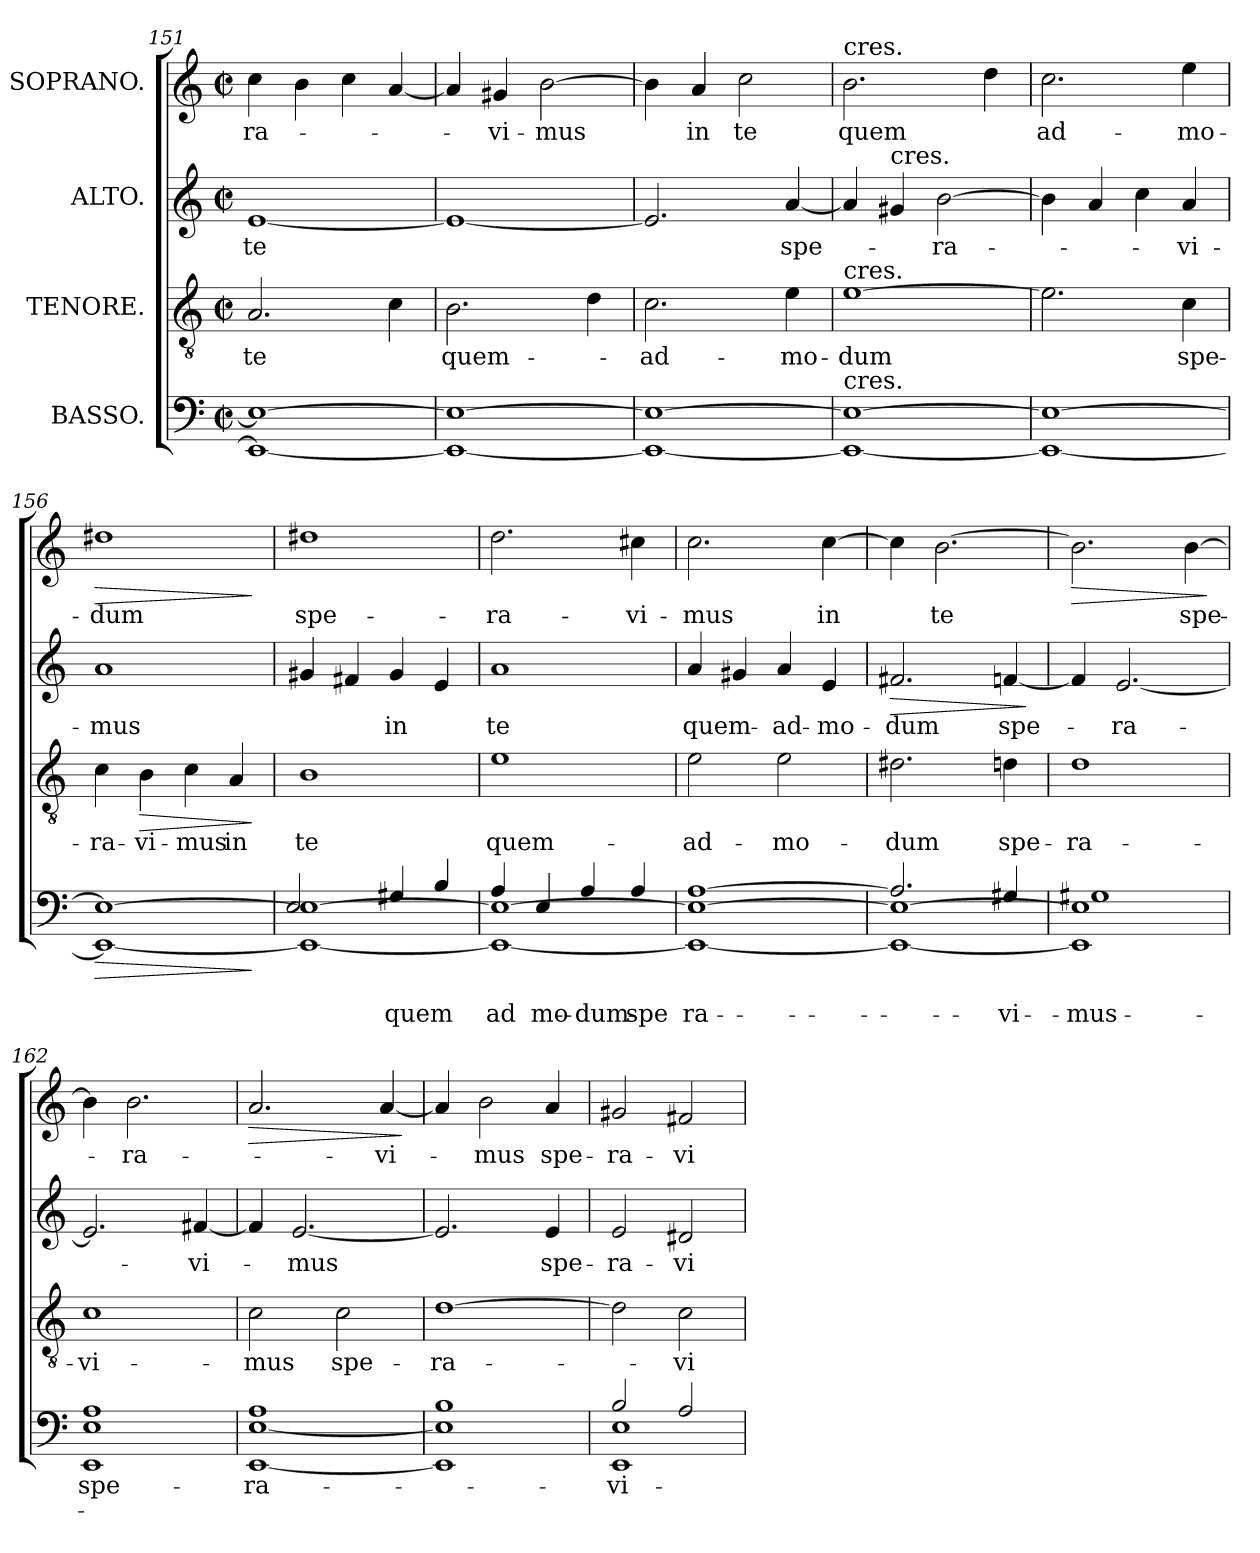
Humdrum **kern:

**kern	**text	**text	**dynam	**kern	**text	**dynam	**kern	**text	**dynam	**kern	**text	**dynam
*part4	*part4	*part4	*part4	*part3	*part3	*part3	*part2	*part2	*part2	*part1	*part1	*part1
*staff4	*staff4	*staff4	*staff4	*staff3	*staff3	*staff3	*staff2	*staff2	*staff2	*staff1	*staff1	*staff1
*I"BASSO.	*	*	*	*I"TENORE.	*	*	*I"ALTO.	*	*	*I"SOPRANO.	*	*
*clefF4	*	*	*	*clefGv2	*	*	*clefG2	*	*	*clefG2	*	*
*k[]	*	*	*	*k[]	*	*	*k[]	*	*	*k[]	*	*
*M2/2	*	*	*	*M2/2	*	*	*M2/2	*	*	*M2/2	*	*
*met(c|)	*	*	*	*met(c|)	*	*	*met(c|)	*	*	*met(c|)	*	*
=151	=151	=151	=151	=151	=151	=151	=151	=151	=151	=151	=151	=151
*^	*	*	*	*	*	*	*	*	*	*	*	*
!	!	!	!	!	!	!LO:LY:b	!	!	!LO:LY:b	!	!	!LO:LY:b	!
1E_	1EE_	.	.	.	2.A/	te	.	[1e	te	.	4cc\	-ra-	.
.	.	.	.	.	.	.	.	.	.	.	4b\	.	.
.	.	.	.	.	.	.	.	.	.	.	4cc\	.	.
.	.	.	.	.	4c\	.	.	.	.	.	[4a/	.	.
=152	=152	=152	=152	=152	=152	=152	=152	=152	=152	=152	=152	=152	=152
!	!	!	!	!	!	!LO:LY:b	!	!	!	!	!	!	!
1E_	1EE_	.	.	.	2.B\	quem-	.	1e_	.	.	4a/]	.	.
!	!	!	!	!	!	!	!	!	!	!	!	!LO:LY:b	!
.	.	.	.	.	.	.	.	.	.	.	4g#X/	-vi-	.
!	!	!	!	!	!	!	!	!	!	!	!	!LO:LY:b	!
.	.	.	.	.	.	.	.	.	.	.	[2b\	-mus	.
.	.	.	.	.	4d\	.	.	.	.	.	.	.	.
=153	=153	=153	=153	=153	=153	=153	=153	=153	=153	=153	=153	=153	=153
!	!	!	!	!	!	!LO:LY:b	!	!	!	!	!	!	!
1E_	1EE_	.	.	.	2.c\	-ad-	.	2.e/]	.	.	4b\]	.	.
!	!	!	!	!	!	!	!	!	!	!	!	!LO:LY:b	!
.	.	.	.	.	.	.	.	.	.	.	4a/	in	.
!	!	!	!	!	!	!	!	!	!	!	!	!LO:LY:b	!
.	.	.	.	.	.	.	.	.	.	.	2cc\	te	.
!	!	!	!	!	!	!LO:LY:b	!	!	!LO:LY:b	!	!	!	!
.	.	.	.	.	4e\	-mo-	.	[4a/	spe-	.	.	.	.
!!LO:PB:g=z
=154	=154	=154	=154	=154	=154	=154	=154	=154	=154	=154	=154	=154	=154
!	!	!	!	!	!	!	!	!	!	!	!LO:TX:a:t=cres.	!	!
!	!	!	!	!	!LO:TX:a:t=cres.	!	!	!	!	!	!	!	!
!LO:TX:a:t=cres.	!	!	!	!	!	!	!	!	!	!	!	!	!
!	!	!	!	!	!	!LO:LY:b	!	!	!	!	!	!LO:LY:b	!
1E_	1EE_	.	.	.	[1e	-dum	.	4a/]	.	.	2.b\	quem	.
!	!	!	!	!	!	!	!	!LO:TX:a:t=cres.	!	!	!	!	!
.	.	.	.	.	.	.	.	4g#X/	.	.	.	.	.
!	!	!	!	!	!	!	!	!	!LO:LY:b	!	!	!	!
.	.	.	.	.	.	.	.	[2b\	-ra-	.	.	.	.
.	.	.	.	.	.	.	.	.	.	.	4dd\	.	.
=155	=155	=155	=155	=155	=155	=155	=155	=155	=155	=155	=155	=155	=155
!	!	!	!	!	!	!	!	!	!	!	!	!LO:LY:b	!
1E_	1EE_	.	.	.	2.e\]	.	.	4b\]	.	.	2.cc\	ad-	.
.	.	.	.	.	.	.	.	4a/	.	.	.	.	.
.	.	.	.	.	.	.	.	4cc\	.	.	.	.	.
!	!	!	!	!	!	!LO:LY:b	!	!	!LO:LY:b	!	!	!LO:LY:b	!
.	.	.	.	.	4c\	spe-	.	4a/	-vi-	.	4ee\	-mo-	.
=156	=156	=156	=156	=156	=156	=156	=156	=156	=156	=156	=156	=156	=156
!	!	!	!	!LO:HP:b	!	!LO:LY:b	!	!	!LO:LY:b	!	!	!LO:LY:b	!LO:HP:b
1E_	1EE_	.	.	>	4c\	-ra-	.	1a	-mus	.	1dd#X	-dum	>
!	!	!	!	!	!	!LO:LY:b	!LO:HP:b	!	!	!	!	!	!
.	.	.	.	.	4B\	-vi-	>	.	.	.	.	.	.
!	!	!	!	!	!	!LO:LY:b	!	!	!	!	!	!	!
.	.	.	.	.	4c\	-mus	.	.	.	.	.	.	.
!	!	!	!	!	!	!LO:LY:b	!	!	!	!	!	!	!
.	.	.	.	.	4A/	in	.	.	.	.	.	.	.
*v	*v	*	*	*	*	*	*	*	*	*	*	*	*
.	.	.	]	.	.	]	.	.	.	.	.	]
=157	=157	=157	=157	=157	=157	=157	=157	=157	=157	=157	=157	=157
*^	*	*	*	*	*	*	*	*	*	*	*	*
*	*^	*	*	*	*	*	*	*	*	*	*	*	*
!	!	!	!	!	!	!	!LO:LY:b	!	!	!	!	!	!LO:LY:b	!
1E_	1EE_	2E/	.	.	.	1B	te	.	4g#X/	.	.	1dd#X	spe-	.
.	.	.	.	.	.	.	.	.	4f#X/	.	.	.	.	.
!	!	!	!	!LO:LY:b	!	!	!	!	!	!LO:LY:b	!	!	!	!
.	.	4G#X/	.	quem	.	.	.	.	4g#/	in	.	.	.	.
.	.	4B/	.	.	.	.	.	.	4e/	.	.	.	.	.
=158	=158	=158	=158	=158	=158	=158	=158	=158	=158	=158	=158	=158	=158	=158
!	!	!	!	!LO:LY:b	!	!	!LO:LY:b	!	!	!LO:LY:b	!	!	!LO:LY:b	!
1E_	1EE_	4A/	.	ad-	.	1e	quem-	.	1a	te	.	2.dd\	-ra-	.
!	!	!	!	!LO:LY:b	!	!	!	!	!	!	!	!	!	!
.	.	4E/	.	-mo-	.	.	.	.	.	.	.	.	.	.
!	!	!	!	!LO:LY:b	!	!	!	!	!	!	!	!	!	!
.	.	4A/	.	-dum	.	.	.	.	.	.	.	.	.	.
!	!	!	!	!LO:LY:b	!	!	!	!	!	!	!	!	!LO:LY:b	!
.	.	4A/	.	spe-	.	.	.	.	.	.	.	4cc#X\	-vi-	.
=159	=159	=159	=159	=159	=159	=159	=159	=159	=159	=159	=159	=159	=159	=159
!	!	!	!	!LO:LY:b	!	!	!LO:LY:b	!	!	!LO:LY:b	!	!	!LO:LY:b	!
1E_	1EE_	[1A	.	-ra-	.	2e\	-ad-	.	4a/	quem-	.	2.cc\	-mus	.
.	.	.	.	.	.	.	.	.	4g#X/	.	.	.	.	.
!	!	!	!	!	!	!	!LO:LY:b	!	!	!LO:LY:b	!	!	!	!
.	.	.	.	.	.	2e\	-mo-	.	4a/	-ad-	.	.	.	.
!	!	!	!	!	!	!	!	!	!	!LO:LY:b	!	!	!LO:LY:b	!
.	.	.	.	.	.	.	.	.	4e/	-mo-	.	[4cc\	in	.
!!LO:LB:g=z
=160	=160	=160	=160	=160	=160	=160	=160	=160	=160	=160	=160	=160	=160	=160
!	!	!	!	!	!	!	!LO:LY:b	!	!	!LO:LY:b	!LO:HP:b	!	!	!
1E_	1EE_	2.A/]	.	.	.	2.d#X\	-dum	.	2.f#X/	-dum	>	4cc\]	.	.
!	!	!	!	!	!	!	!	!	!	!	!	!	!LO:LY:b	!
.	.	.	.	.	.	.	.	.	.	.	.	[2.b\	te	.
!	!	!	!	!LO:LY:b	!	!	!LO:LY:b	!	!	!LO:LY:b	!	!	!	!
.	.	4G#X/	.	-vi-	.	4dn\	spe-	.	[4fn/	spe-	.	.	.	.
*v	*v	*v	*	*	*	*	*	*	*	*	*	*	*	*
.	.	.	.	.	.	.	.	.	]	.	.	.
=161	=161	=161	=161	=161	=161	=161	=161	=161	=161	=161	=161	=161
*^	*	*	*	*	*	*	*	*	*	*	*	*
*	*^	*	*	*	*	*	*	*	*	*	*	*	*
!	!	!	!	!LO:LY:b	!	!	!LO:LY:b	!	!	!	!	!	!	!LO:HP:b
1E]	1EE]	1G#X	.	-mus	.	1d	-ra-	.	4f/]	.	.	2.b\]	.	>
!	!	!	!	!	!	!	!	!	!	!LO:LY:b	!	!	!	!
.	.	.	.	.	.	.	.	.	[2.e/	-ra-	.	.	.	.
!	!	!	!	!	!	!	!	!	!	!	!	!	!LO:LY:b	!
.	.	.	.	.	.	.	.	.	.	.	.	[4b\	spe-	.
*v	*v	*v	*	*	*	*	*	*	*	*	*	*	*	*
.	.	.	.	.	.	.	.	.	.	.	.	]
=162	=162	=162	=162	=162	=162	=162	=162	=162	=162	=162	=162	=162
!	!LO:LY:b	!	!	!	!LO:LY:b	!	!	!	!	!	!	!
*^	*	*	*	*	*	*	*	*	*	*	*	*
*	*^	*	*	*	*	*	*	*	*	*	*	*	*
1E	1EE	1A	spe-	.	.	1c	-vi-	.	2.e/]	.	.	4b\]	.	.
!	!	!	!	!	!	!	!	!	!	!	!	!	!LO:LY:b	!
.	.	.	.	.	.	.	.	.	.	.	.	2.b\	-ra-	.
!	!	!	!	!	!	!	!	!	!	!LO:LY:b	!	!	!	!
.	.	.	.	.	.	.	.	.	[4f#X/	-vi-	.	.	.	.
*v	*v	*v	*	*	*	*	*	*	*	*	*	*	*	*
=163	=163	=163	=163	=163	=163	=163	=163	=163	=163	=163	=163	=163
!	!LO:LY:b	!	!	!	!LO:LY:b	!	!	!	!	!	!	!LO:HP:b
*^	*	*	*	*	*	*	*	*	*	*	*	*
1A	[1EE [1E	-ra-	.	.	2c\	-mus	.	4f#/]	.	.	2.a/	.	>
!	!	!	!	!	!	!	!	!	!LO:LY:b	!	!	!	!
.	.	.	.	.	.	.	.	[2.e/	-mus	.	.	.	.
!	!	!	!	!	!	!LO:LY:b	!	!	!	!	!	!	!
.	.	.	.	.	2c\	spe-	.	.	.	.	.	.	.
!	!	!	!	!	!	!	!	!	!	!	!	!LO:LY:b	!
.	.	.	.	.	.	.	.	.	.	.	[4a/	-vi-	.
*v	*v	*	*	*	*	*	*	*	*	*	*	*	*
.	.	.	.	.	.	.	.	.	.	.	.	]
=164	=164	=164	=164	=164	=164	=164	=164	=164	=164	=164	=164	=164
*^	*	*	*	*	*	*	*	*	*	*	*	*
!	!	!	!	!	!	!LO:LY:b	!	!	!	!	!	!	!
1B	1EE] 1E]	.	.	.	[1d	-ra-	.	2.e/]	.	.	4a/]	.	.
!	!	!	!	!	!	!	!	!	!	!	!	!LO:LY:b	!
.	.	.	.	.	.	.	.	.	.	.	2b\	-mus	.
!	!	!	!	!	!	!	!	!	!LO:LY:b	!	!	!LO:LY:b	!
.	.	.	.	.	.	.	.	4e/	spe-	.	4a/	spe-	.
=165	=165	=165	=165	=165	=165	=165	=165	=165	=165	=165	=165	=165	=165
!	!	!LO:LY:b	!	!	!	!	!	!	!LO:LY:b	!	!	!LO:LY:b	!
2B/	1EE 1E	-vi-	.	.	2d\]	.	.	2e/	-ra-	.	2g#X/	-ra-	.
!	!	!	!	!	!	!LO:LY:b	!	!	!LO:LY:b	!	!	!LO:LY:b	!
2A/	.	.	.	.	2c\	-vi-	.	2d#X/	-vi-	.	2f#X/	-vi-	.
*v	*v	*	*	*	*	*	*	*	*	*	*	*	*
=	=	=	=	=	=	=	=	=	=	=	=	=
*-	*-	*-	*-	*-	*-	*-	*-	*-	*-	*-	*-	*-
